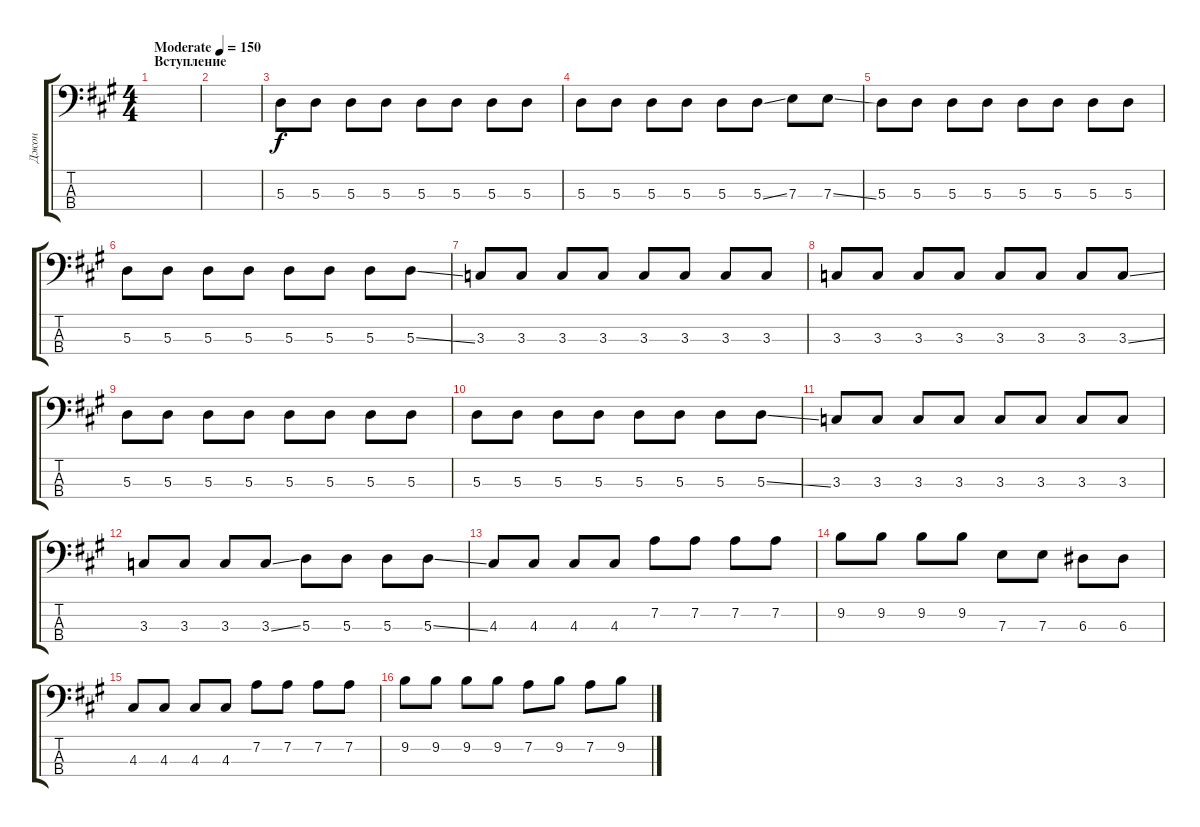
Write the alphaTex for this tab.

\track ("Джон" "Джон") {instrument electricbasspick}
\staff {score tabs}
\tuning (G2 D2 A1 E1) {hide}
\ts (4 4)
\section ("" "Вступление")
\tempo (150 "Moderate")
\clef f4
\ks f#minor
|
|
5.3.8 5.3.8 5.3.8 5.3.8 5.3.8 5.3.8 5.3.8 5.3.8 |
5.3.8 5.3.8 5.3.8 5.3.8 5.3.8 5.3{ss}.8 7.3.8 7.3{ss}.8 |
5.3.8 5.3.8 5.3.8 5.3.8 5.3.8 5.3.8 5.3.8 5.3.8 |
5.3.8 5.3.8 5.3.8 5.3.8 5.3.8 5.3.8 5.3.8 5.3{ss}.8 |
3.3.8 3.3.8 3.3.8 3.3.8 3.3.8 3.3.8 3.3.8 3.3.8 |
3.3.8 3.3.8 3.3.8 3.3.8 3.3.8 3.3.8 3.3.8 3.3{ss}.8 |
5.3.8 5.3.8 5.3.8 5.3.8 5.3.8 5.3.8 5.3.8 5.3.8 |
5.3.8 5.3.8 5.3.8 5.3.8 5.3.8 5.3.8 5.3.8 5.3{ss}.8 |
3.3.8 3.3.8 3.3.8 3.3.8 3.3.8 3.3.8 3.3.8 3.3.8 |
3.3.8 3.3.8 3.3.8 3.3{ss}.8 5.3.8 5.3.8 5.3.8 5.3{ss}.8 |
4.3.8 4.3.8 4.3.8 4.3.8 7.2.8 7.2.8 7.2.8 7.2.8 |
9.2.8 9.2.8 9.2.8 9.2.8 7.3.8 7.3.8 6.3.8 6.3.8 |
4.3.8 4.3.8 4.3.8 4.3.8 7.2.8 7.2.8 7.2.8 7.2.8 |
9.2.8 9.2.8 9.2.8 9.2.8 7.2.8 9.2.8 7.2.8 9.2.8
